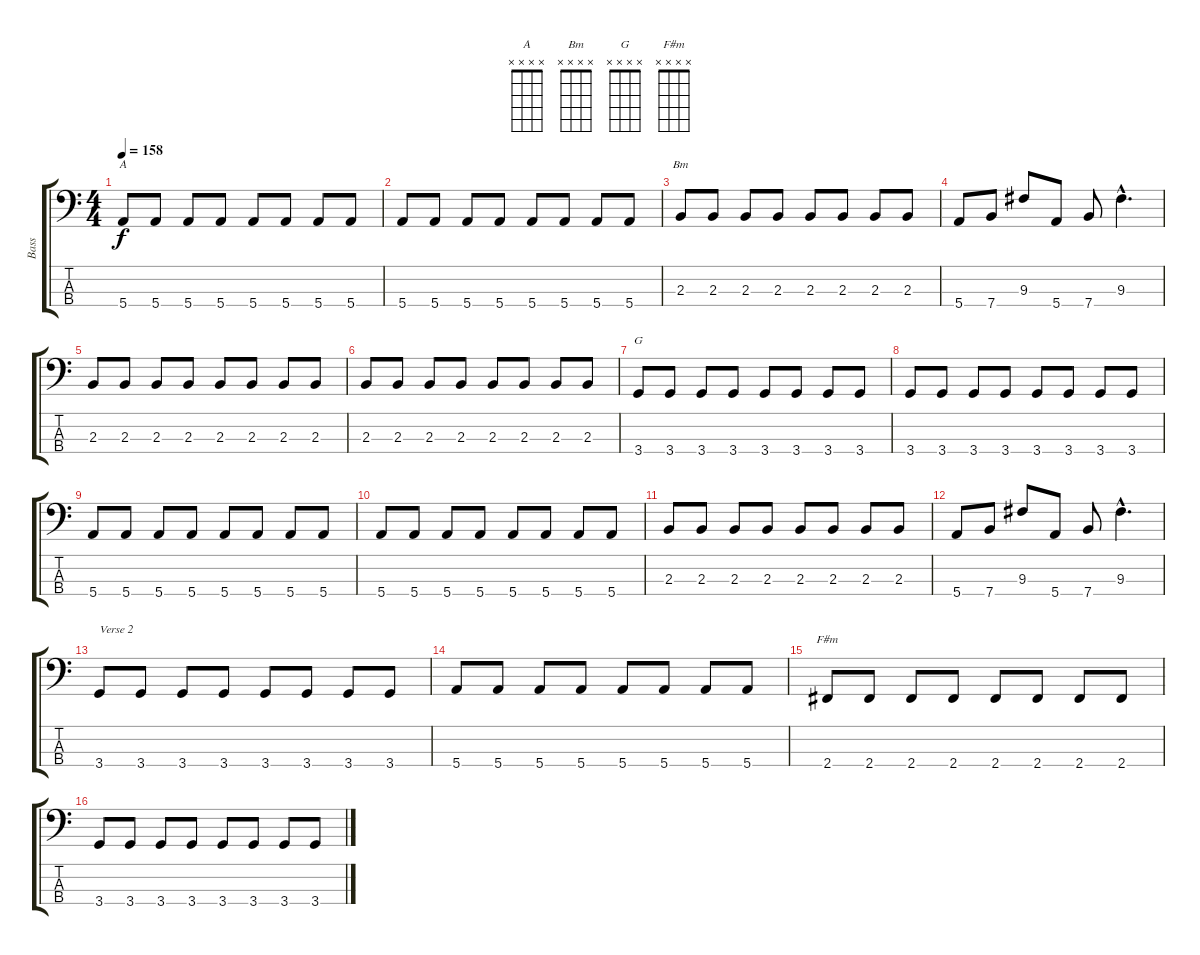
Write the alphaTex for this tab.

\track ("Bass" "Bass") {instrument electricbassfinger}
\staff {score tabs}
\tuning (G2 D2 A1 E1) {hide}
\chord ("A" x x x x) {firstfret 0}
\chord ("Bm" x x x x) {firstfret 0}
\chord ("G" x x x x) {firstfret 0}
\chord ("F#m" x x x x) {firstfret 0}
\ts (4 4)
\tempo 158
\clef f4
\ks c
5.4.8{ch "A" dy f} 5.4.8 5.4.8 5.4.8 5.4.8 5.4.8 5.4.8 5.4.8 |
5.4.8 5.4.8 5.4.8 5.4.8 5.4.8 5.4.8 5.4.8 5.4.8 |
2.3.8{ch "Bm"} 2.3.8 2.3.8 2.3.8 2.3.8 2.3.8 2.3.8 2.3.8 |
5.4.8 7.4.8 9.3.8 5.4.8 7.4.8 9.3{hac}.4{d} |
2.3.8 2.3.8 2.3.8 2.3.8 2.3.8 2.3.8 2.3.8 2.3.8 |
2.3.8 2.3.8 2.3.8 2.3.8 2.3.8 2.3.8 2.3.8 2.3.8 |
3.4.8{ch "G"} 3.4.8 3.4.8 3.4.8 3.4.8 3.4.8 3.4.8 3.4.8 |
3.4.8 3.4.8 3.4.8 3.4.8 3.4.8 3.4.8 3.4.8 3.4.8 |
5.4.8 5.4.8 5.4.8 5.4.8 5.4.8 5.4.8 5.4.8 5.4.8 |
5.4.8 5.4.8 5.4.8 5.4.8 5.4.8 5.4.8 5.4.8 5.4.8 |
2.3.8 2.3.8 2.3.8 2.3.8 2.3.8 2.3.8 2.3.8 2.3.8 |
5.4.8 7.4.8 9.3.8 5.4.8 7.4.8 9.3{hac}.4{d} |
3.4.8{txt "Verse 2"} 3.4.8 3.4.8 3.4.8 3.4.8 3.4.8 3.4.8 3.4.8 |
5.4.8 5.4.8 5.4.8 5.4.8 5.4.8 5.4.8 5.4.8 5.4.8 |
2.4.8{ch "F#m"} 2.4.8 2.4.8 2.4.8 2.4.8 2.4.8 2.4.8 2.4.8 |
3.4.8 3.4.8 3.4.8 3.4.8 3.4.8 3.4.8 3.4.8 3.4.8
